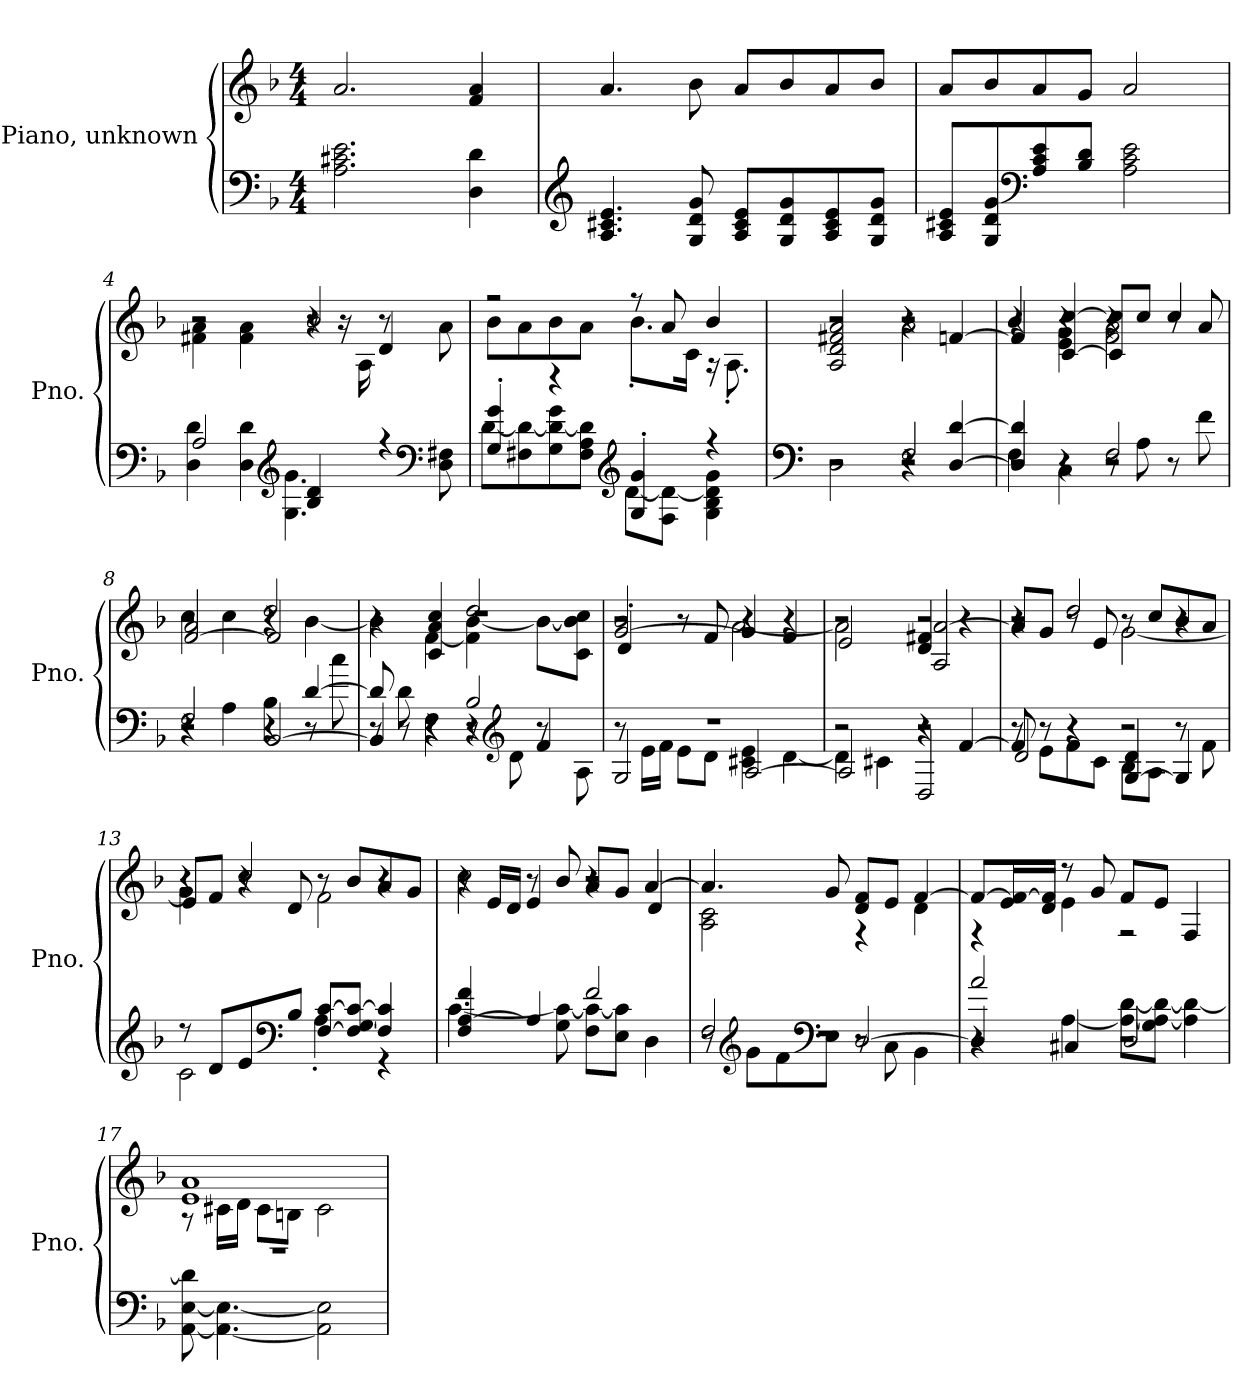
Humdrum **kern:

**kern	**kern
*part1	*part1
*staff2	*staff1
*I"Piano, unknown	*
*I'Pno.	*
*clefF4	*clefG2
*k[b-]	*k[b-]
*M4/4	*M4/4
*MM120	*MM120
=1	=1
2.A\ 2.c#X\ 2.e\	2.a/
4D\ 4d\	4f/ 4a/
=2	=2
*clefG2	*
4.A/ 4.c#X/ 4.e/	4.a/
8G/ 8d/ 8g/	8b-\
8A/ 8c#/ 8e/L	8a/L
8G/ 8d/ 8g/	8b-/
8A/ 8c#/ 8e/	8a/
8G/ 8d/ 8g/J	8b-/J
=3	=3
8A/ 8c#X/ 8e/L	8a/L
8G/ 8d/ 8g/	8b-/
*clefF4	*
8A/ 8c#/ 8e/	8a/
8B-/ 8d/J	8g/J
2A\ 2c#\ 2e\	2a/
=4	=4
*^	*^
*	*	*	*^
2A/	4D\ 4d\	2r	4f#X\ 4a\	2r
.	4D\ 4d\	.	4f#\ 4a\	.
*clefG2	*	*	*	*
4B-/ 4d/	4.G\ 4.g\	2b-/	8r	4r
.	.	.	16r	.
.	.	.	16A\	.
4r	.	.	8r	4d/
*clefF4	*	*	*	*
.	8D\ 8F#X\	.	8a\	.
*	*	*	*v	*v
!!LO:LB:g=z
=5	=5	=5	=5
4G/' 4g/'	[8d\L	2r	8b-\L
.	8F#X\ 8d\_	.	8a\
4r	8G\ 8d\_ 8g\	.	8b-\
.	8F#\ 8A\ 8d\]J	.	8a\J
*clefG2	*	*	*
4G/' 4g/'	[8d\L	8r	8.b-'\L
.	8F#\ 8d\_J	8a/	.
.	.	.	16c\Jk
4r	4G\ 4B-\ 4d\] 4g\	4b-/	16r
.	.	.	8.A'\
*v	*v	*	*
*	*v	*v
=6	=6
*clefF4	*
*^	*^
*	*^	*	*^
2r	2D\	2r	2r	2r	2A/ 2d/ 2f#X/ 2a/
4r	2r	2F/	4r	2a\	2r
[4D/ [4d/	.	.	[4fn/	.	.
=7	=7	=7	=7	=7	=7
4D/] 4d/]	4F\	2r	4f/]	4r	4b-/
4r	4C\	.	4r	4e\ 4g\	[4c/ [4cc/
2r	8r	2F/	4r	2f\ 2a\	8c/] 8cc/]L
.	8A\	.	.	.	8cc/J
.	8r	.	4cc/	.	8r
.	8f\	.	.	.	8a/
=8	=8	=8	=8	=8	=8
2r	4r	2F/	2r	4cc\	[2f/ 2a/
.	4A\	.	.	4cc\	.
4r	4B-\	[2BB-/	2dd/	4r	2f/]
[4d/	8r	.	.	[4b-\	.
.	8cc\	.	.	.	.
!!LO:LB:g=z	!!	!!
=9	=9	=9	=9	=9	=9
8d/]	8r	4BB-/]	1r	4b-\]	4r
8r	8d\	.	.	.	.
4r	4F\	4r	.	[4f\	4c/ 4a/ 4cc/
4r	8r	2B-/	.	4f\] [4b-\	2dd/
*clefG2	*	*	*	*	*
.	8d\	.	.	.	.
4f/	8r	.	.	8b-\L_	.
.	8A\	.	.	8c\ 8b-\] 8cc\J	.
=10	=10	=10	=10	=10	=10
1r	8r	2G/	[2g/ 2b-/	2r	4d'/
.	16e\LL	.	.	.	.
.	16f\JJ	.	.	.	.
.	8e\L	.	.	.	8r
.	8d\J	.	.	.	8f/
.	4c#X\ 4e\	[2A/	4g/]	[2a\	4r
.	[4d\	.	4r	.	4f/
=11	=11	=11	=11	=11	=11
2r	4d\]	2A/]	2r	2a\]	2e/
.	4c#X\	.	.	.	.
4r	2r	2D/	4d/ 4f#X/	2r	2A/ [2a/
[4f/	.	.	4r	.	.
=12	=12	=12	=12	=12	=12
8f/]	8r	2d/	4r	2r	8a/L]
8r	8e\L	.	.	.	8g/J
4r	8f\	.	2dd/	.	8r
.	8c\J	.	.	.	8e/
2r	8B-\L	[4G/ 4d/	.	[2g\	8r
.	8A\J	.	.	.	8cc/L
.	8r	4G/]	4r	.	8b-/
.	8f\	.	.	.	8a/J
*	*v	*v	*	*	*
!!LO:LB:g=z	!!	!!
=13	=13	=13	=13	=13
8r	2c\	4r	4g\]	8e/L
8d/L	.	.	.	8f/J
8e/	.	2cc/	4r	8r
*clefF4	*	*	*	*
8B-/J	.	.	.	8d/
[8F/ [8c/L	4A'\	.	2f\	8r
8F/_ 8G/ 8c/_J	.	.	.	8b-/L
4F/] 4c/]	4r	4r	.	8a/
.	.	.	.	8g/J
=14	=14	=14	=14	=14
4F/ [4A/ 4f/	[4.c\	8r	2cc\	4r
.	.	16e/LL	.	.
.	.	16d/JJ	.	.
4A/]	.	8r	.	4e/
.	8G\ 8c\_	8b-/	.	.
2f/	8F\ 8c\_L	8a/L	2r	4r
.	8E\ 8c\]J	8g/J	.	.
.	4D\	[4a/	.	4d/
*	*	*	*v	*v
=15	=15	=15	=15
*	*^	*	*
1r	8r	2F/	4.a/]	2A\ 2c\
*clefG2	*	*	*	*
.	8g\L	.	.	.
.	8f\	.	.	.
*clefF4	*	*	*	*
.	8E\J	.	8g/	.
.	8r	[2D/	8d/ 8f/L	4r
.	8C\	.	8e/J	.
.	4BB-\	.	[4f/	4d\
!!LO:LB:g=z	!!
=16	=16	=16	=16	=16
2a/	4r	4D/]	8f/L_	4r
.	.	.	16e/ 16f/_L	.
.	.	.	16d/ 16f/]JJ	.
.	[4A\	4C#X/	8r	4e\
.	.	.	8g/	.
2r	8A\_ [8d\L	2D/	8f/L	2r
.	8G\ 8A\_ 8d\_J	.	8e/J	.
.	4A\] 4d\_	.	4F/	.
*	*v	*v	*	*
=17	=17	=17	=17
1r	[8AA\ [8E\ 8d\]	1e 1a	8r
.	4.AA\_ 4.E\_	.	16c#X\LL
.	.	.	16d\JJ
.	.	.	8c#\L
.	.	.	8Bn\J
.	2AA\] 2E\]	.	2c#\
*v	*v	*	*
*	*v	*v
=	=
*-	*-
